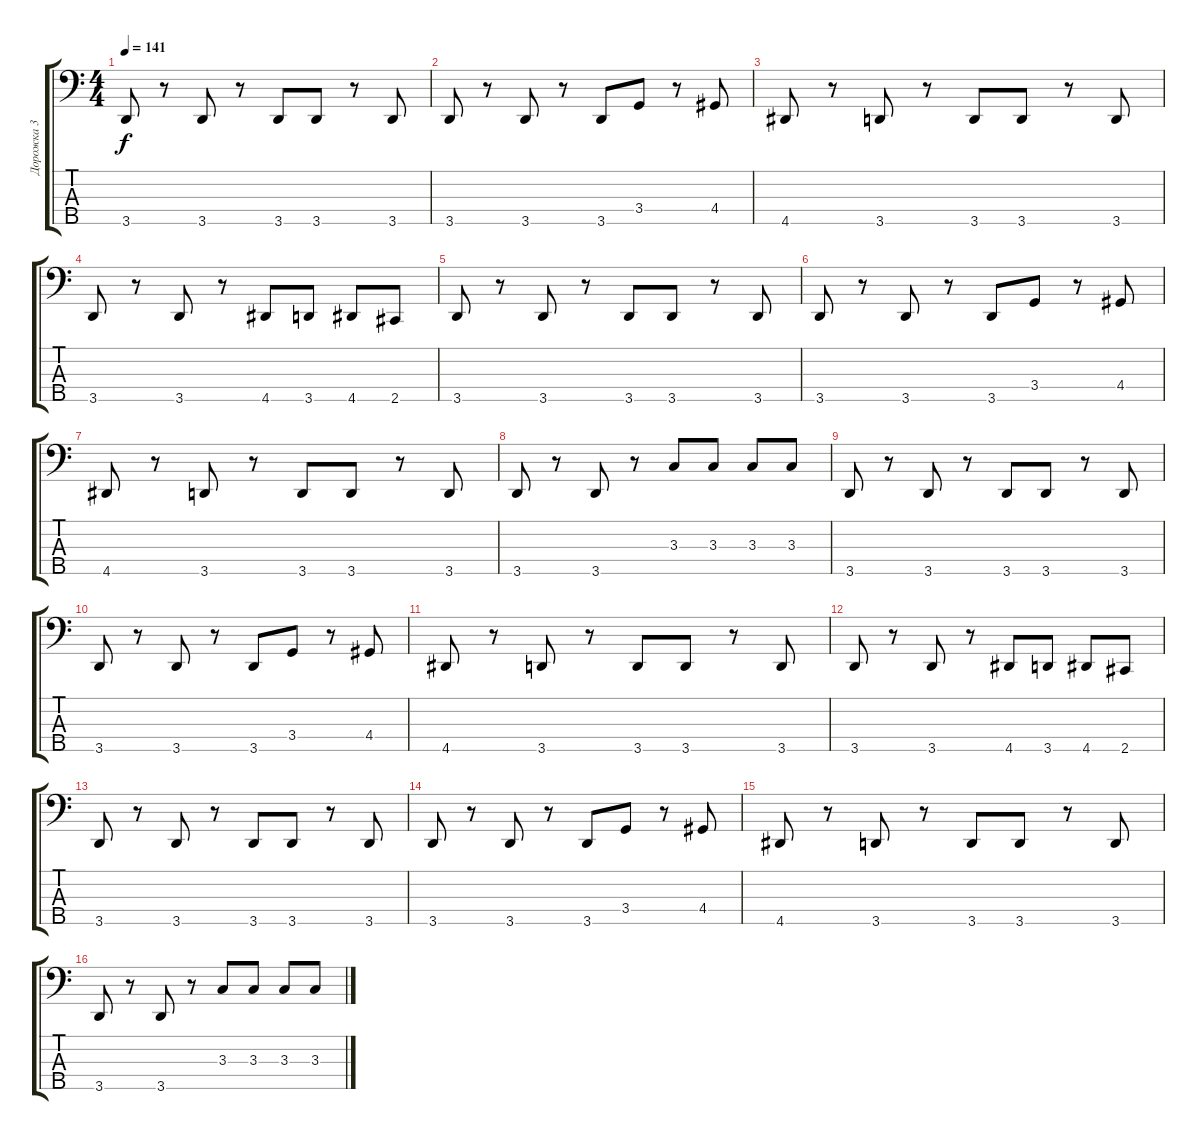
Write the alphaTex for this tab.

\track ("Дорожка 3" "Дорожка 3") {instrument electricbassfinger}
\staff {score tabs}
\tuning (G2 D2 A1 E1 B0) {hide}
\ts (4 4)
\tempo 141
\clef f4
\ks c
3.5.8{dy f} r.8 3.5.8 r.8 3.5.8 3.5.8 r.8 3.5.8 |
3.5.8 r.8 3.5.8 r.8 3.5.8 3.4.8 r.8 4.4.8 |
4.5.8 r.8 3.5.8 r.8 3.5.8 3.5.8 r.8 3.5.8 |
3.5.8 r.8 3.5.8 r.8 4.5.8 3.5.8 4.5.8 2.5.8 |
3.5.8 r.8 3.5.8 r.8 3.5.8 3.5.8 r.8 3.5.8 |
3.5.8 r.8 3.5.8 r.8 3.5.8 3.4.8 r.8 4.4.8 |
4.5.8 r.8 3.5.8 r.8 3.5.8 3.5.8 r.8 3.5.8 |
3.5.8 r.8 3.5.8 r.8 3.3.8 3.3.8 3.3.8 3.3.8 |
3.5.8 r.8 3.5.8 r.8 3.5.8 3.5.8 r.8 3.5.8 |
3.5.8 r.8 3.5.8 r.8 3.5.8 3.4.8 r.8 4.4.8 |
4.5.8 r.8 3.5.8 r.8 3.5.8 3.5.8 r.8 3.5.8 |
3.5.8 r.8 3.5.8 r.8 4.5.8 3.5.8 4.5.8 2.5.8 |
3.5.8 r.8 3.5.8 r.8 3.5.8 3.5.8 r.8 3.5.8 |
3.5.8 r.8 3.5.8 r.8 3.5.8 3.4.8 r.8 4.4.8 |
4.5.8 r.8 3.5.8 r.8 3.5.8 3.5.8 r.8 3.5.8 |
3.5.8 r.8 3.5.8 r.8 3.3.8 3.3.8 3.3.8 3.3.8
